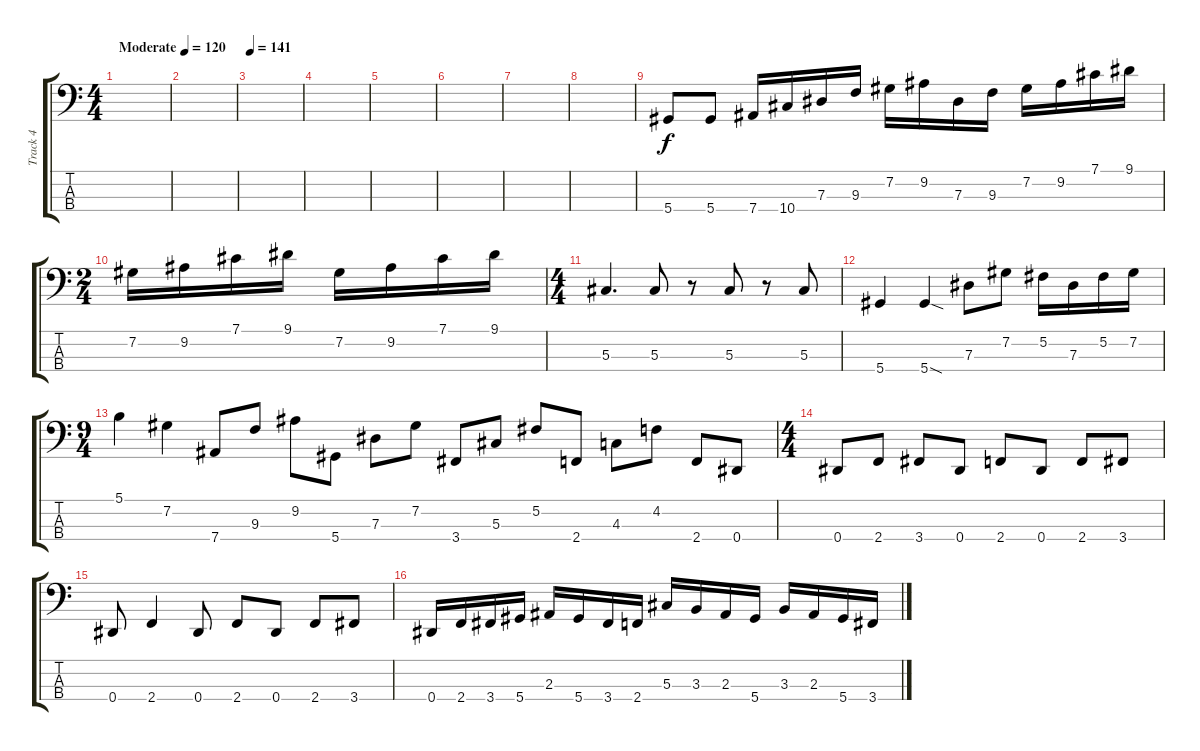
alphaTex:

\track ("Track 4" "Track 4") {instrument electricbassfinger}
\staff {score tabs}
\tuning (Gb2 Db2 Ab1 Eb1) {hide}
\ts (4 4)
\tempo (120 "Moderate")
\clef f4
\ks c
|
|
\tempo 141
|
|
|
|
|
|
5.4.8{volume 0} 5.4.8{volume 13} 7.4.16 10.4.16 7.3.16 9.3.16 7.2.16 9.2.16 7.3.16 9.3.16 7.2.16 9.2.16 7.1.16 9.1.16 |
\ts (2 4)
7.2.16 9.2.16 7.1.16 9.1.16 7.2.16 9.2.16 7.1.16 9.1.16 |
\ts (4 4)
5.3.4{d} 5.3.8 r.8 5.3.8 r.8 5.3.8 |
5.4.4 5.4{sod}.4 7.3.8 7.2.8 5.2.16 7.3.16 5.2.16 7.2.16 |
\ts (9 4)
5.1.4 7.2.4 7.4.8 9.3.8 9.2.8 5.4.8 7.3.8 7.2.8 3.4.8 5.3.8 5.2.8 2.4.8 4.3.8 4.2.8 2.4.8 0.4.8 |
\ts (4 4)
0.4.8 2.4.8 3.4.8 0.4.8 2.4.8 0.4.8 2.4.8 3.4.8 |
0.4.8 2.4.4 0.4.8 2.4.8 0.4.8 2.4.8 3.4.8 |
0.4.16 2.4.16 3.4.16 5.4.16 2.3.16 5.4.16 3.4.16 2.4.16 5.3.16 3.3.16 2.3.16 5.4.16 3.3.16 2.3.16 5.4.16 3.4.16
